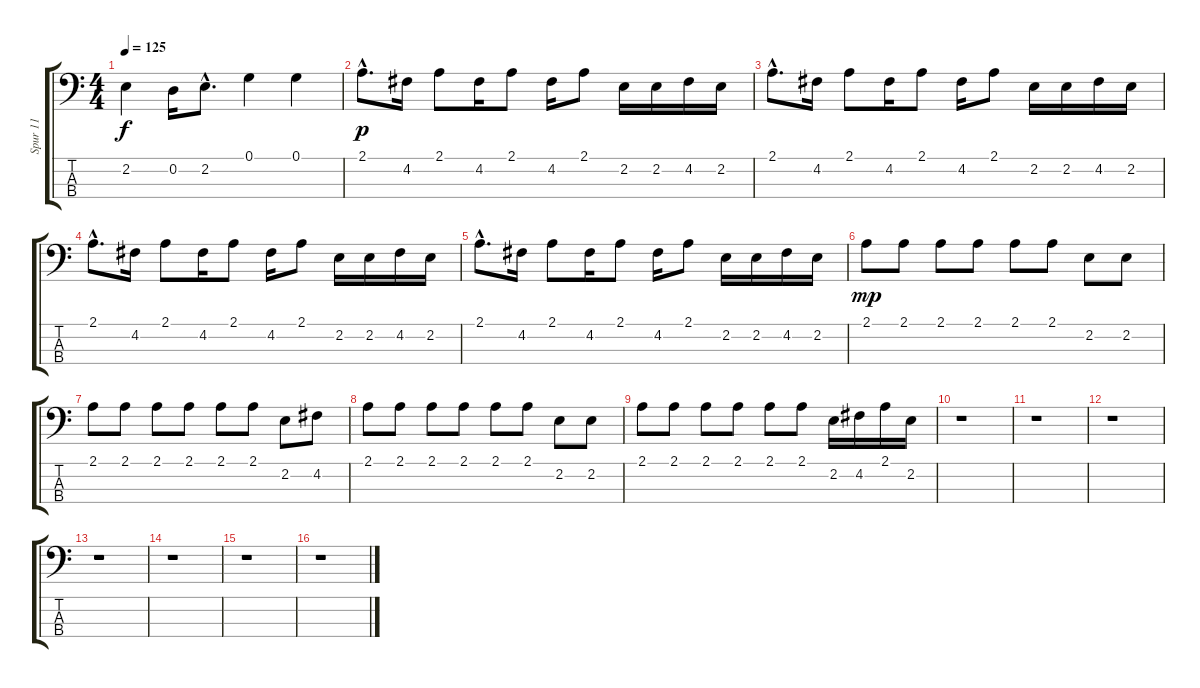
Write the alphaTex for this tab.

\track ("Spur 11" "Spur 11") {instrument electricbasspick}
\staff {score tabs}
\tuning (G2 D2 A1 E1) {hide}
\ts (4 4)
\tempo 125
\clef f4
\ks c
2.2{t}.4{dy f} 0.2.16 2.2{hac}.8{d} 0.1.4 0.1.4 |
2.1{hac}.8{d dy p} 4.2.16 2.1.8 4.2.16 2.1.8 4.2.16 2.1.8 2.2.16 2.2.16 4.2.16 2.2.16 |
2.1{hac}.8{d} 4.2.16 2.1.8 4.2.16 2.1.8 4.2.16 2.1.8 2.2.16 2.2.16 4.2.16 2.2.16 |
2.1{hac}.8{d} 4.2.16 2.1.8 4.2.16 2.1.8 4.2.16 2.1.8 2.2.16 2.2.16 4.2.16 2.2.16 |
2.1{hac}.8{d} 4.2.16 2.1.8 4.2.16 2.1.8 4.2.16 2.1.8 2.2.16 2.2.16 4.2.16 2.2.16 |
2.1.8{dy mp} 2.1.8 2.1.8 2.1.8 2.1.8 2.1.8 2.2.8 2.2.8 |
2.1.8 2.1.8 2.1.8 2.1.8 2.1.8 2.1.8 2.2.8 4.2.8 |
2.1.8 2.1.8 2.1.8 2.1.8 2.1.8 2.1.8 2.2.8 2.2.8 |
2.1.8 2.1.8 2.1.8 2.1.8 2.1.8 2.1.8 2.2.16 4.2.16 2.1.16 2.2.16 |
r.1 |
r.1 |
r.1 |
r.1 |
r.1 |
r.1 |
r.1
